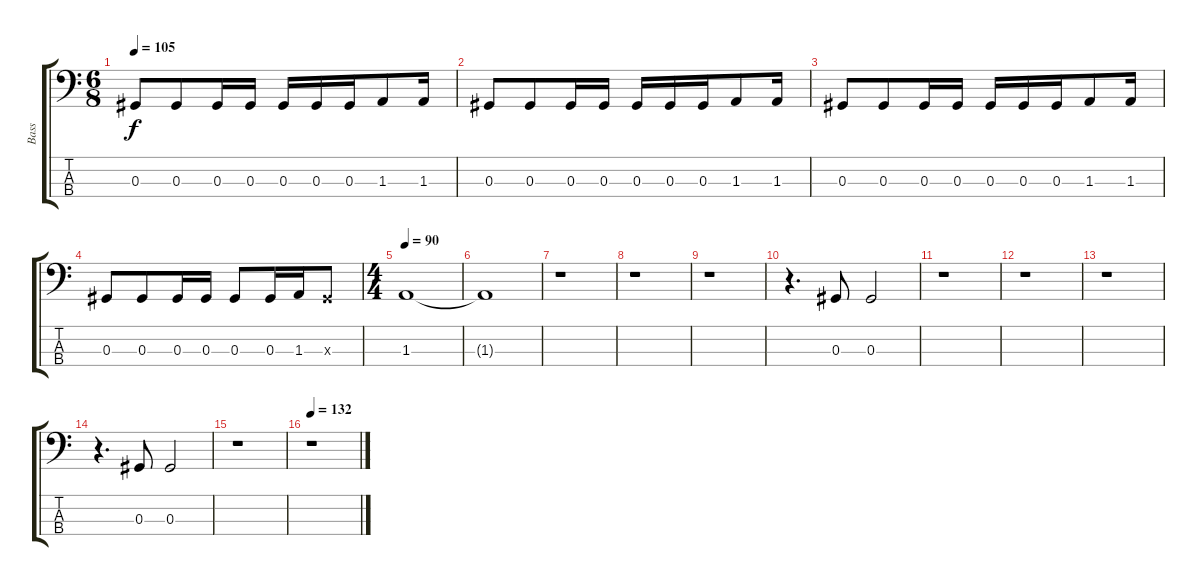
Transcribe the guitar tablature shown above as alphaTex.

\track ("Bass" "Bass") {instrument electricbasspick}
\staff {score tabs}
\tuning (Gb2 Db2 Ab1 Eb1) {hide}
\ts (6 8)
\tempo 105
\clef f4
\ks c
0.3.8{dy f} 0.3.8 0.3.16 0.3.16 0.3.16 0.3.16 0.3.16 1.3.8 1.3.16 |
0.3.8 0.3.8 0.3.16 0.3.16 0.3.16 0.3.16 0.3.16 1.3.8 1.3.16 |
0.3.8 0.3.8 0.3.16 0.3.16 0.3.16 0.3.16 0.3.16 1.3.8 1.3.16 |
0.3.8 0.3.8 0.3.16 0.3.16 0.3.8 0.3.16 1.3.16 0.3{x}.8 |
\ts (4 4)
\tempo 90
1.3.1 |
1.3{t}.1 |
r.1 |
r.1 |
r.1 |
r.4{d} 0.3.8 0.3.2 |
r.1 |
r.1 |
r.1 |
r.4{d} 0.3.8 0.3.2 |
r.1 |
\tempo 132
r.1
